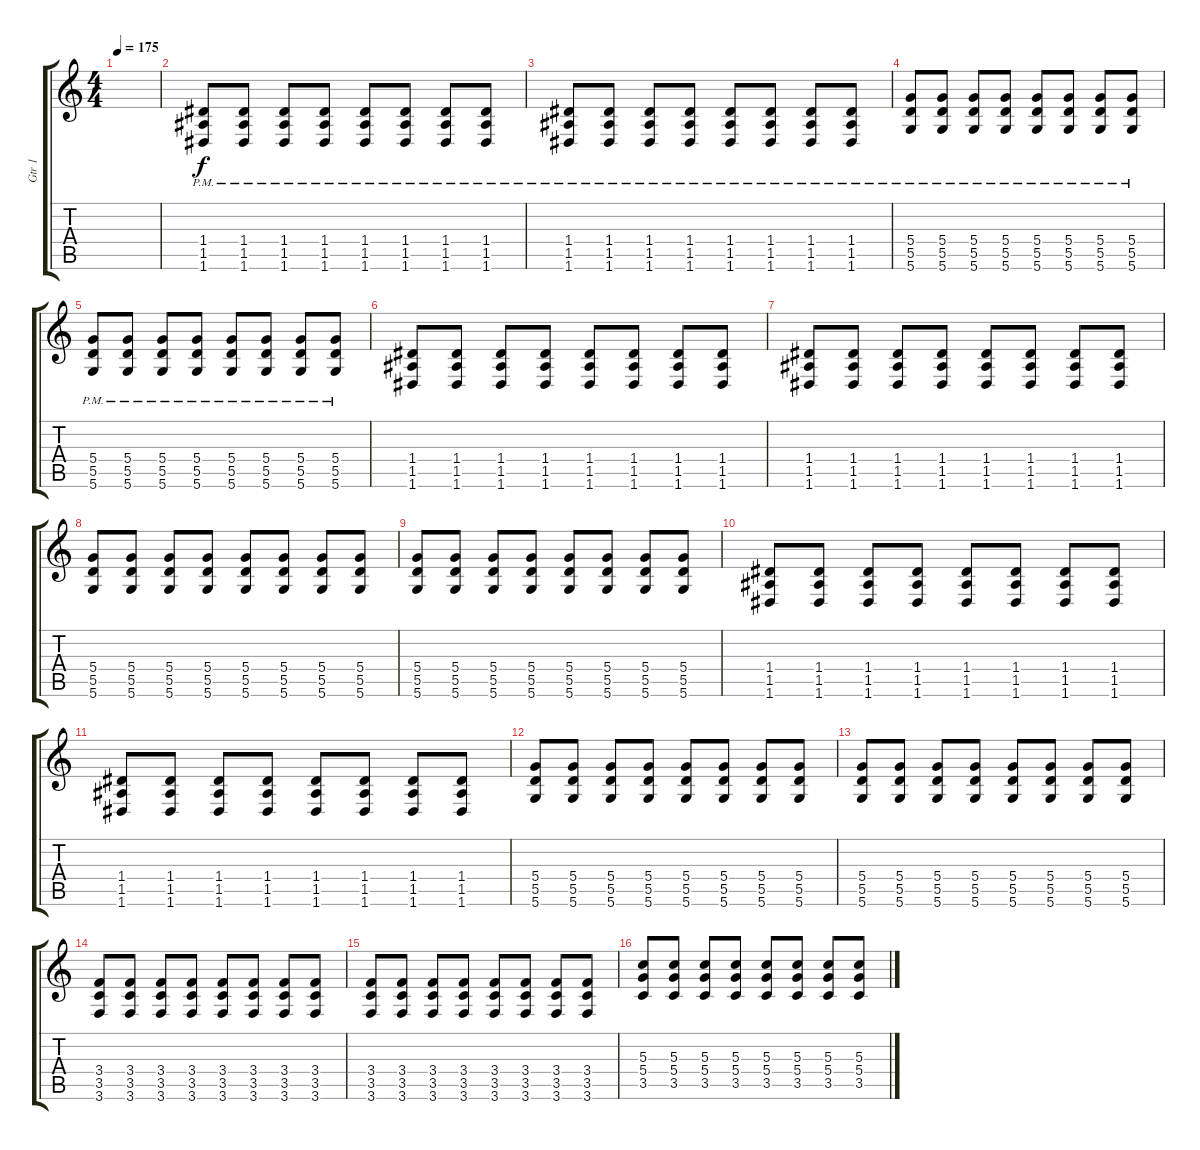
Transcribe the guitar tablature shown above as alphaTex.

\track ("Gtr 1" "Gtr 1") {instrument distortionguitar}
\staff {score tabs}
\tuning (E4 B3 G3 D3 A2 D2) {hide}
\ts (4 4)
\tempo 175
\clef g2
\ks c
|
(1.4{pm} 1.5{pm} 1.6{pm}).8{instrument overdrivenguitar} (1.4{pm} 1.5{pm} 1.6{pm}).8 (1.4{pm} 1.5{pm} 1.6{pm}).8 (1.4{pm} 1.5{pm} 1.6{pm}).8 (1.4{pm} 1.5{pm} 1.6{pm}).8 (1.4{pm} 1.5{pm} 1.6{pm}).8 (1.4{pm} 1.5{pm} 1.6{pm}).8 (1.4{pm} 1.5{pm} 1.6{pm}).8 |
(1.4{pm} 1.5{pm} 1.6{pm}).8 (1.4{pm} 1.5{pm} 1.6{pm}).8 (1.4{pm} 1.5{pm} 1.6{pm}).8 (1.4{pm} 1.5{pm} 1.6{pm}).8 (1.4{pm} 1.5{pm} 1.6{pm}).8 (1.4{pm} 1.5{pm} 1.6{pm}).8 (1.4{pm} 1.5{pm} 1.6{pm}).8 (1.4{pm} 1.5{pm} 1.6{pm}).8 |
(5.4{pm} 5.5{pm} 5.6{pm}).8 (5.4{pm} 5.5{pm} 5.6{pm}).8 (5.4{pm} 5.5{pm} 5.6{pm}).8 (5.4{pm} 5.5{pm} 5.6{pm}).8 (5.4{pm} 5.5{pm} 5.6{pm}).8 (5.4{pm} 5.5{pm} 5.6{pm}).8 (5.4{pm} 5.5{pm} 5.6{pm}).8 (5.4{pm} 5.5{pm} 5.6{pm}).8 |
(5.4{pm} 5.5{pm} 5.6{pm}).8 (5.4{pm} 5.5{pm} 5.6{pm}).8 (5.4{pm} 5.5{pm} 5.6{pm}).8 (5.4{pm} 5.5{pm} 5.6{pm}).8 (5.4{pm} 5.5{pm} 5.6{pm}).8 (5.4{pm} 5.5{pm} 5.6{pm}).8 (5.4{pm} 5.5{pm} 5.6{pm}).8 (5.4{pm} 5.5{pm} 5.6{pm}).8{instrument distortionguitar} |
(1.4 1.5 1.6).8 (1.4 1.5 1.6).8 (1.4 1.5 1.6).8 (1.4 1.5 1.6).8 (1.4 1.5 1.6).8 (1.4 1.5 1.6).8 (1.4 1.5 1.6).8 (1.4 1.5 1.6).8 |
(1.4 1.5 1.6).8 (1.4 1.5 1.6).8 (1.4 1.5 1.6).8 (1.4 1.5 1.6).8 (1.4 1.5 1.6).8 (1.4 1.5 1.6).8 (1.4 1.5 1.6).8 (1.4 1.5 1.6).8 |
(5.4 5.5 5.6).8 (5.4 5.5 5.6).8 (5.4 5.5 5.6).8 (5.4 5.5 5.6).8 (5.4 5.5 5.6).8 (5.4 5.5 5.6).8 (5.4 5.5 5.6).8 (5.4 5.5 5.6).8 |
(5.4 5.5 5.6).8 (5.4 5.5 5.6).8 (5.4 5.5 5.6).8 (5.4 5.5 5.6).8 (5.4 5.5 5.6).8 (5.4 5.5 5.6).8 (5.4 5.5 5.6).8 (5.4 5.5 5.6).8 |
(1.4 1.5 1.6).8 (1.4 1.5 1.6).8 (1.4 1.5 1.6).8 (1.4 1.5 1.6).8 (1.4 1.5 1.6).8 (1.4 1.5 1.6).8 (1.4 1.5 1.6).8 (1.4 1.5 1.6).8 |
(1.4 1.5 1.6).8 (1.4 1.5 1.6).8 (1.4 1.5 1.6).8 (1.4 1.5 1.6).8 (1.4 1.5 1.6).8 (1.4 1.5 1.6).8 (1.4 1.5 1.6).8 (1.4 1.5 1.6).8 |
(5.4 5.5 5.6).8 (5.4 5.5 5.6).8 (5.4 5.5 5.6).8 (5.4 5.5 5.6).8 (5.4 5.5 5.6).8 (5.4 5.5 5.6).8 (5.4 5.5 5.6).8 (5.4 5.5 5.6).8 |
(5.4 5.5 5.6).8 (5.4 5.5 5.6).8 (5.4 5.5 5.6).8 (5.4 5.5 5.6).8 (5.4 5.5 5.6).8 (5.4 5.5 5.6).8 (5.4 5.5 5.6).8 (5.4 5.5 5.6).8 |
(3.4 3.5 3.6).8 (3.4 3.5 3.6).8 (3.4 3.5 3.6).8 (3.4 3.5 3.6).8 (3.4 3.5 3.6).8 (3.4 3.5 3.6).8 (3.4 3.5 3.6).8 (3.4 3.5 3.6).8 |
(3.4 3.5 3.6).8 (3.4 3.5 3.6).8 (3.4 3.5 3.6).8 (3.4 3.5 3.6).8 (3.4 3.5 3.6).8 (3.4 3.5 3.6).8 (3.4 3.5 3.6).8 (3.4 3.5 3.6).8 |
(5.3 5.4 3.5).8 (5.3 5.4 3.5).8 (5.3 5.4 3.5).8 (5.3 5.4 3.5).8 (5.3 5.4 3.5).8 (5.3 5.4 3.5).8 (5.3 5.4 3.5).8 (5.3 5.4 3.5).8
